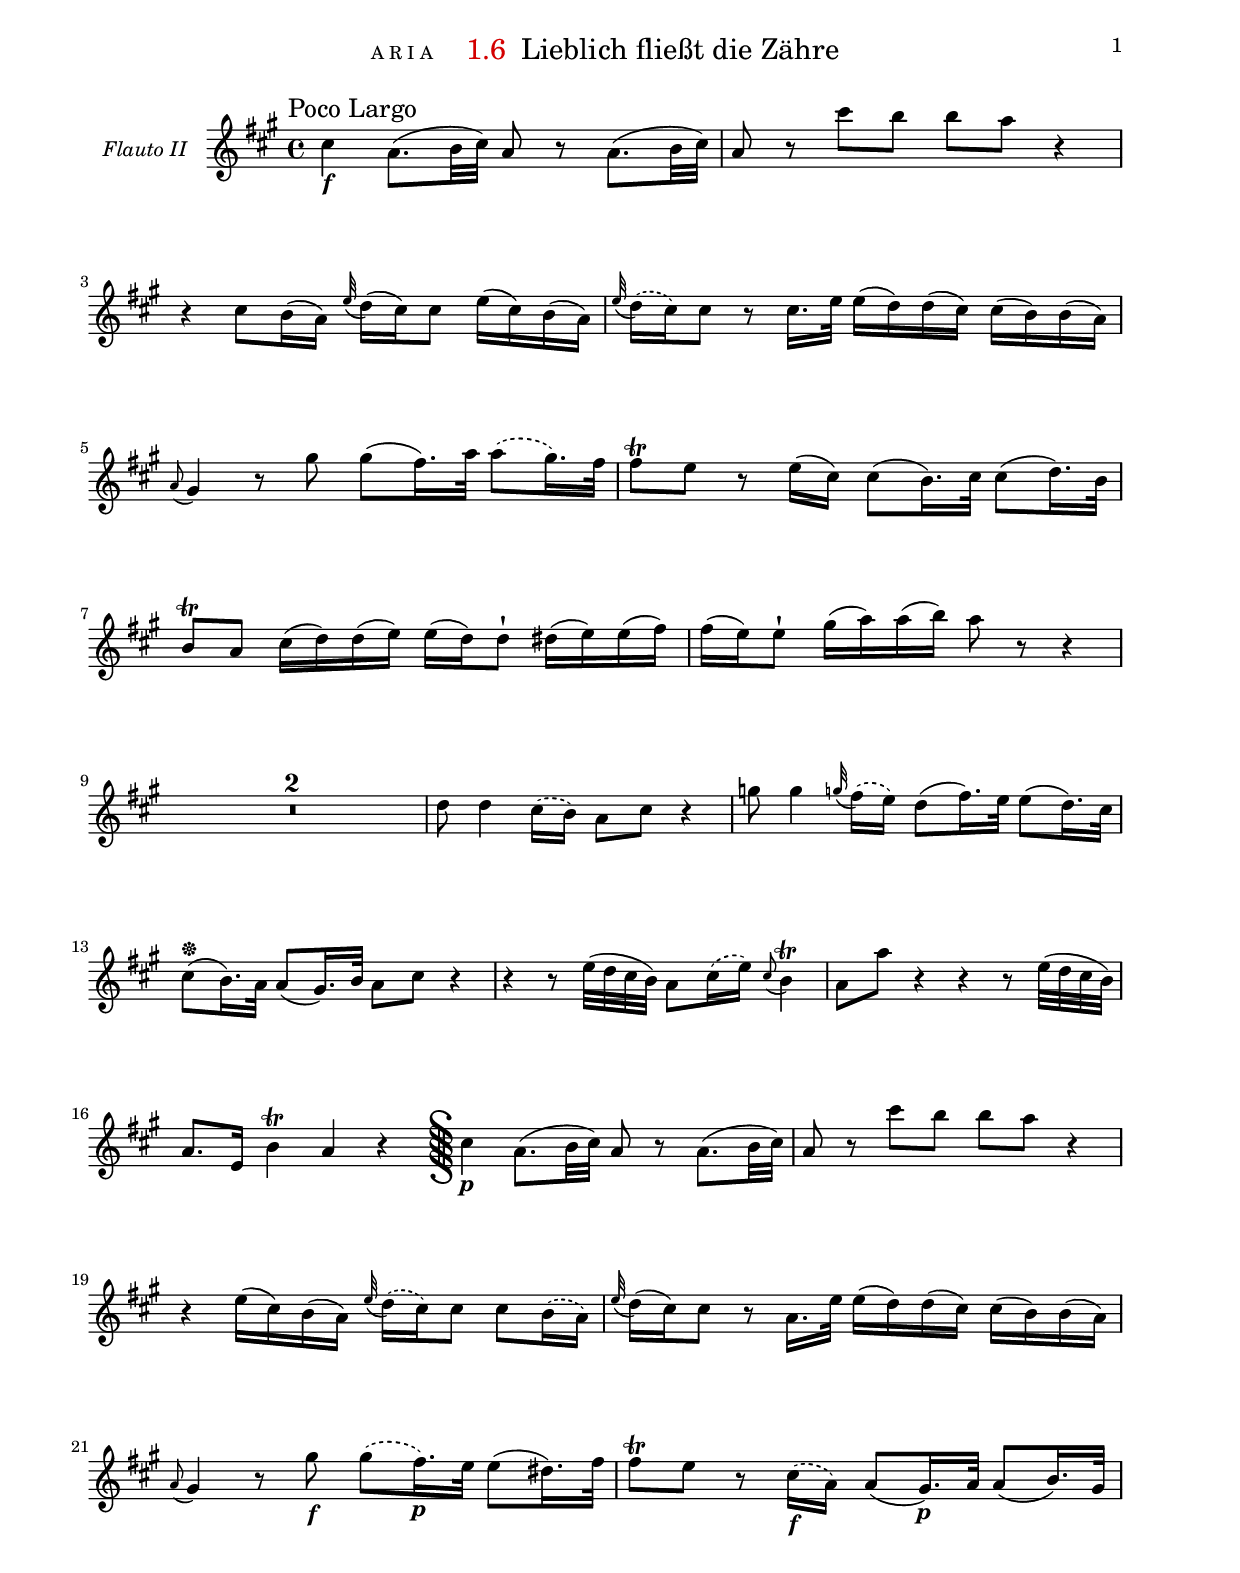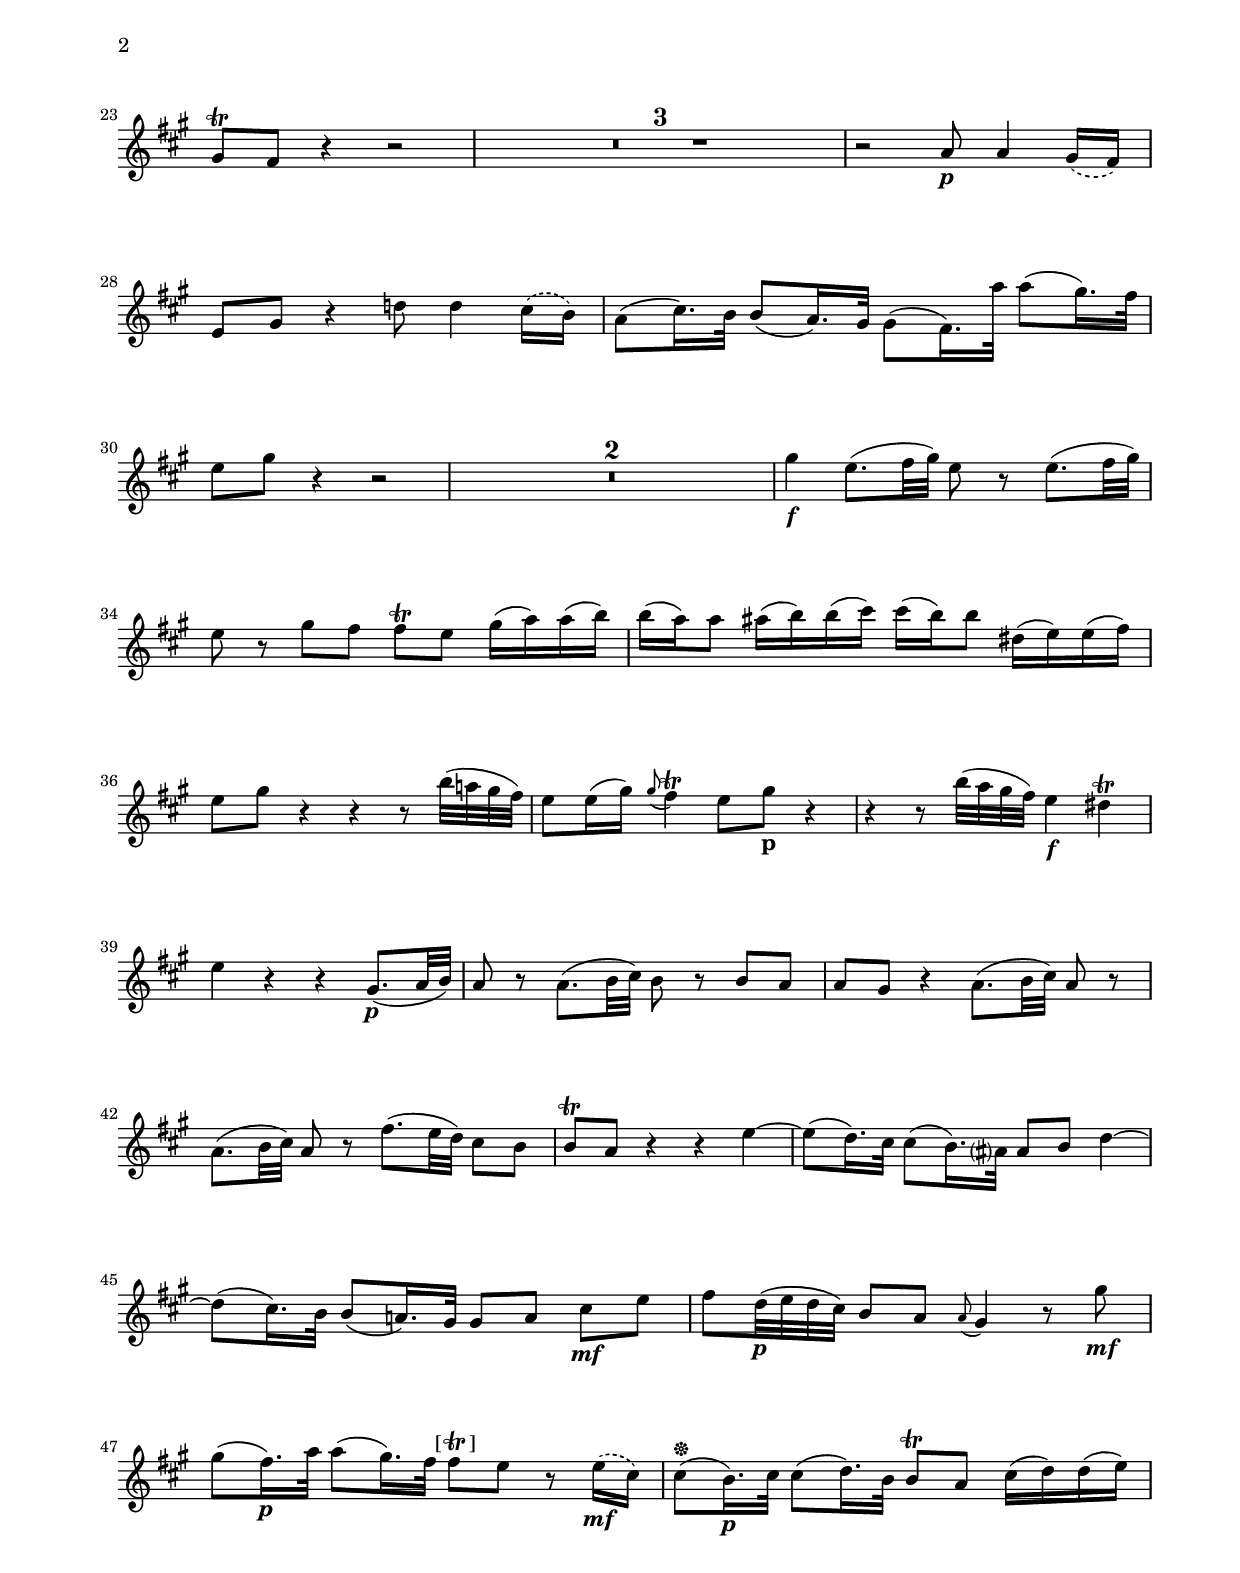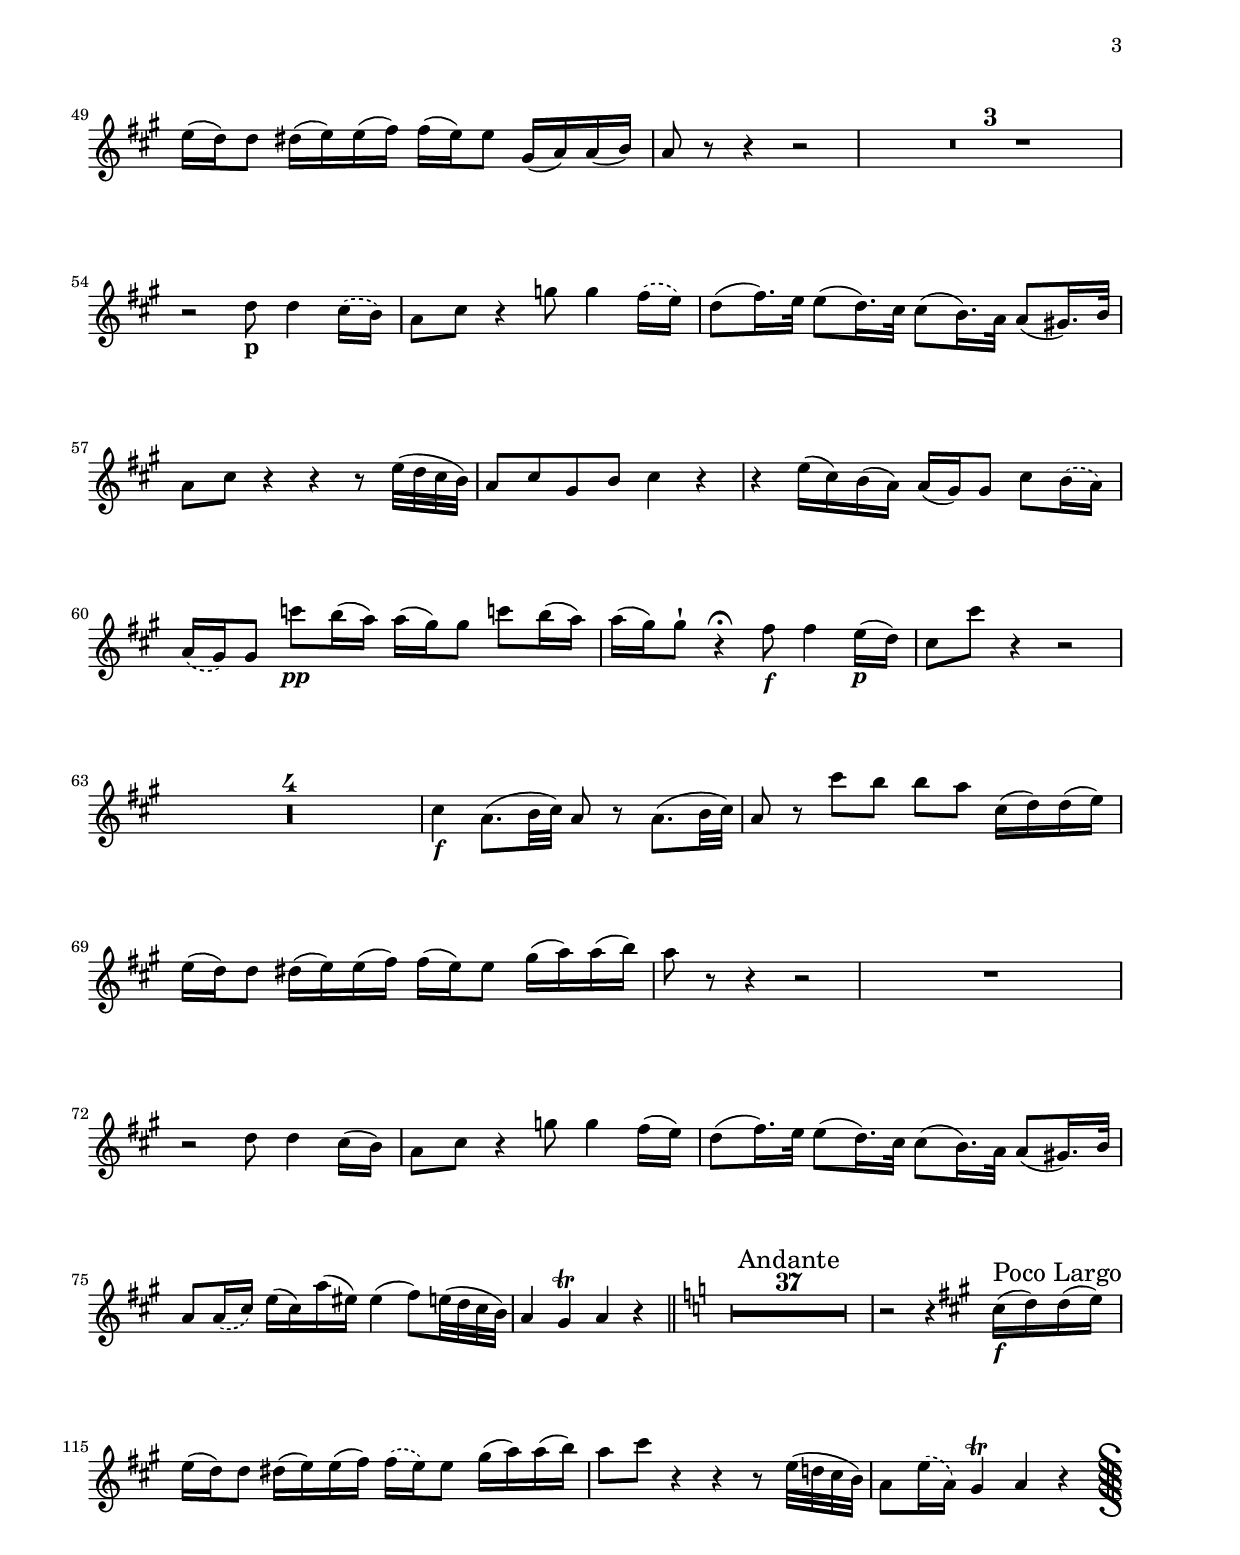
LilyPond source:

% (c) 2020 by Wolfgang Esser-Skala.
% This file is licensed under the Creative Commons Attribution-NonCommercial-ShareAlike 4.0 International License.
% To view a copy of this license, visit http://creativecommons.org/licenses/by-nc-sa/4.0/.

\version "2.18.0"

\include "../definitions.ly"

\paper {
	indent = 1\cm
	top-margin = 1.5\cm
	system-separator-markup = ##f
	system-system-spacing =
    #'((basic-distance . 18)
       (minimum-distance . 18)
       (padding . -100)
       (stretchability . 0))

	top-system-spacing =
    #'((basic-distance . 12)
       (minimum-distance . 12)
       (padding . -100)
       (stretchability . 0))

	top-markup-spacing =
    #'((basic-distance . 0)
       (minimum-distance . 0)
       (padding . -100)
       (stretchability . 0))

	markup-system-spacing =
    #'((basic-distance . 12)
       (minimum-distance . 12)
       (padding . -100)
       (stretchability . 0))

	systems-per-page = #9
}

#(set-global-staff-size 17.82)

\layout {
	\context {
		\Staff
		instrumentName = "fl 2"
	}
}

\book {
	\bookpart {
		\header {
			genre = "A R I A"
			number = "1.6"
			title = "Lieblich fließt die Zähre"
		}
		\paper { indent = 2\cm }
		\score {
			<<
				\new Staff {
					\set Staff.instrumentName = "Flauto II"
					\LieblichFlautoII
				}
			>>
		}
	}
}
